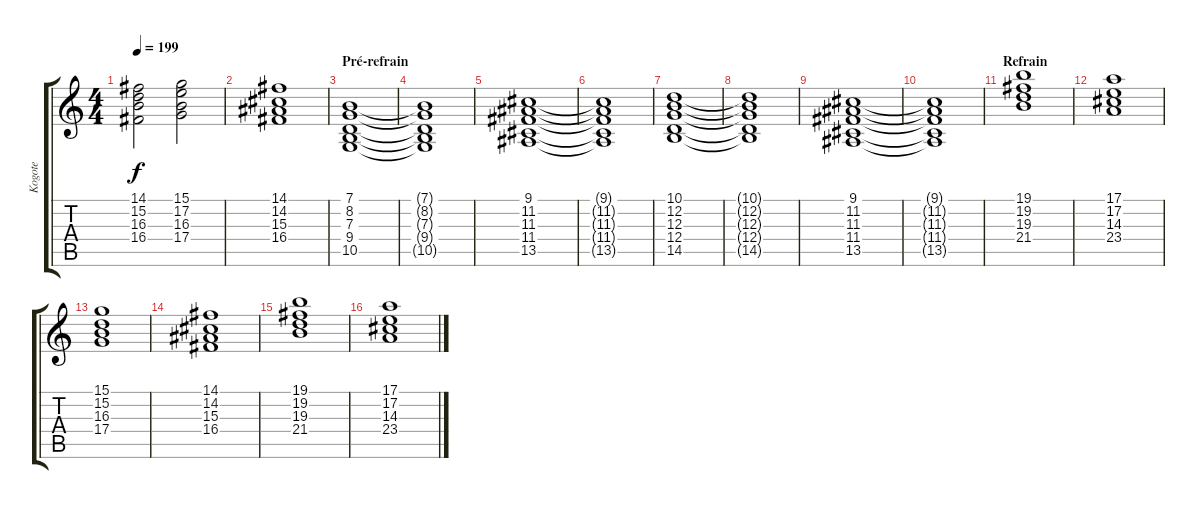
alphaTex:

\track ("Kogote" "Kogote") {instrument pad2warm}
\staff {score tabs}
\tuning (E4 B3 G3 D3 A2 E2) {hide}
\ts (4 4)
\tempo 199
\clef g2
\ks c
(14.1 15.2 16.3 16.4).2{dy f} (15.1 17.2 16.3 17.4).2 |
(14.1 14.2 15.3 16.4).1 |
\section ("" "Pré-refrain")
(7.1 8.2 7.3 9.4 10.5).1{volume 9} |
(7.1{t} 8.2{t} 7.3{t} 9.4{t} 10.5{t}).1 |
(9.1 11.2 11.3 11.4 13.5).1 |
(9.1{t} 11.2{t} 11.3{t} 11.4{t} 13.5{t}).1 |
(10.1 12.2 12.3 12.4 14.5).1 |
(10.1{t} 12.2{t} 12.3{t} 12.4{t} 14.5{t}).1 |
(9.1 11.2 11.3 11.4 13.5).1 |
(9.1{t} 11.2{t} 11.3{t} 11.4{t} 13.5{t}).1 |
\section ("" "Refrain")
(19.1 19.2 19.3 21.4).1{volume 7} |
(17.1 17.2 14.3 23.4).1 |
(15.1 15.2 16.3 17.4).1 |
(14.1 14.2 15.3 16.4).1 |
(19.1 19.2 19.3 21.4).1 |
(17.1 17.2 14.3 23.4).1
